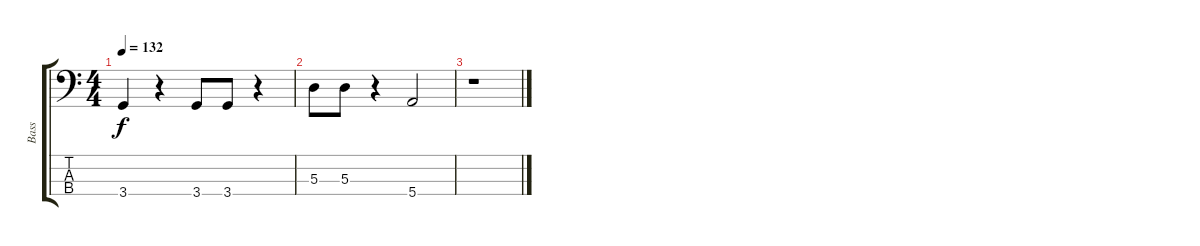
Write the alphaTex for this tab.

\track ("Bass" "Bass") {instrument electricbassfinger}
\staff {score tabs}
\tuning (G2 D2 A1 E1) {hide}
\ts (4 4)
\tempo 132
\clef f4
\ks c
3.4.4{dy f} r.4 3.4.8 3.4.8 r.4 |
5.3.8 5.3.8 r.4 5.4.2 |
r.1
